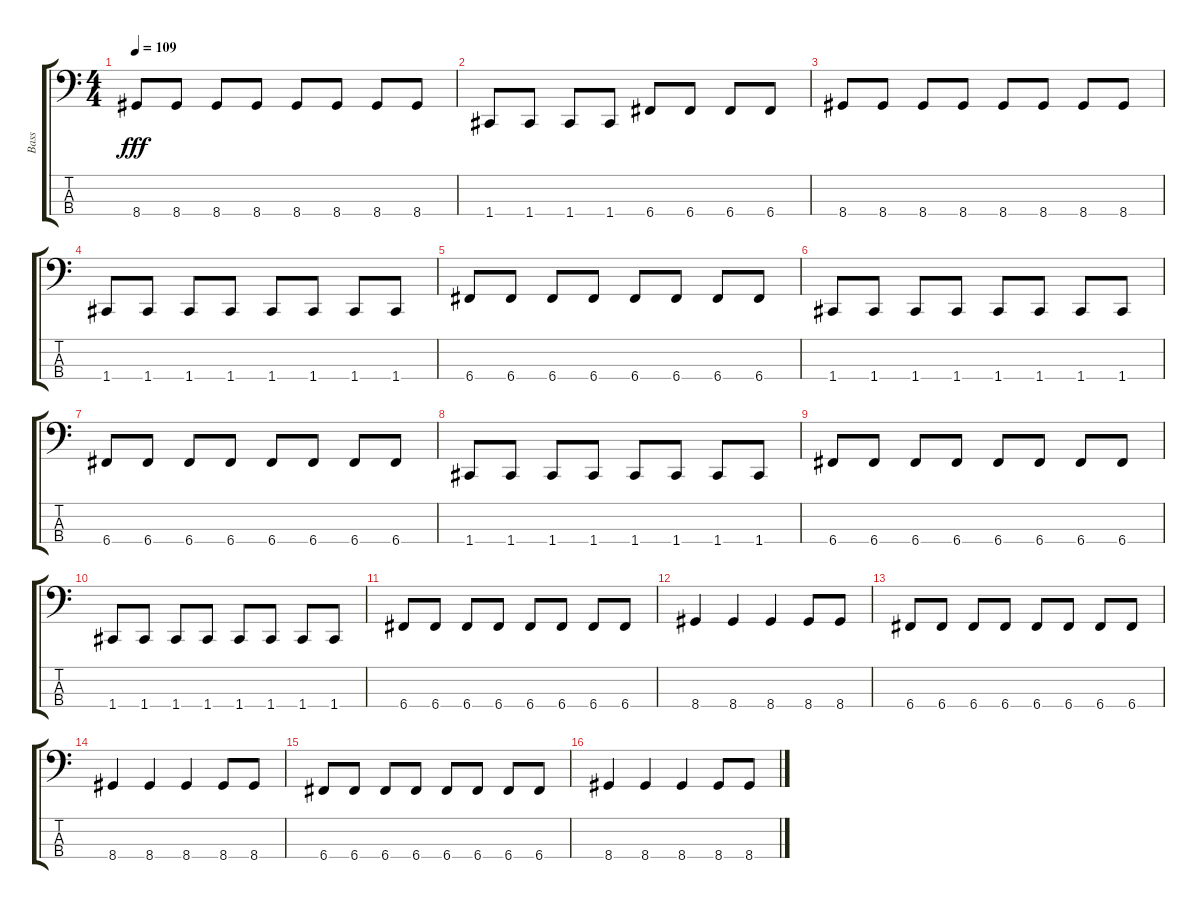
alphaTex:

\track ("Bass" "Bass") {instrument synthbass2}
\staff {score tabs}
\tuning (Eb2 Bb1 F1 C1) {hide}
\ts (4 4)
\tempo 109
\clef f4
\ks c
8.4.8{dy fff} 8.4.8 8.4.8 8.4.8 8.4.8 8.4.8 8.4.8 8.4.8 |
1.4.8 1.4.8 1.4.8 1.4.8 6.4.8 6.4.8 6.4.8 6.4.8 |
8.4.8 8.4.8 8.4.8 8.4.8 8.4.8 8.4.8 8.4.8 8.4.8 |
1.4.8 1.4.8 1.4.8 1.4.8 1.4.8 1.4.8 1.4.8 1.4.8 |
6.4.8 6.4.8 6.4.8 6.4.8 6.4.8 6.4.8 6.4.8 6.4.8 |
1.4.8 1.4.8 1.4.8 1.4.8 1.4.8 1.4.8 1.4.8 1.4.8 |
6.4.8 6.4.8 6.4.8 6.4.8 6.4.8 6.4.8 6.4.8 6.4.8 |
1.4.8 1.4.8 1.4.8 1.4.8 1.4.8 1.4.8 1.4.8 1.4.8 |
6.4.8 6.4.8 6.4.8 6.4.8 6.4.8 6.4.8 6.4.8 6.4.8 |
1.4.8 1.4.8 1.4.8 1.4.8 1.4.8 1.4.8 1.4.8 1.4.8 |
6.4.8 6.4.8 6.4.8 6.4.8 6.4.8 6.4.8 6.4.8 6.4.8 |
8.4.4 8.4.4 8.4.4 8.4.8 8.4.8 |
6.4.8 6.4.8 6.4.8 6.4.8 6.4.8 6.4.8 6.4.8 6.4.8 |
8.4.4 8.4.4 8.4.4 8.4.8 8.4.8 |
6.4.8 6.4.8 6.4.8 6.4.8 6.4.8 6.4.8 6.4.8 6.4.8 |
8.4.4 8.4.4 8.4.4 8.4.8 8.4.8
